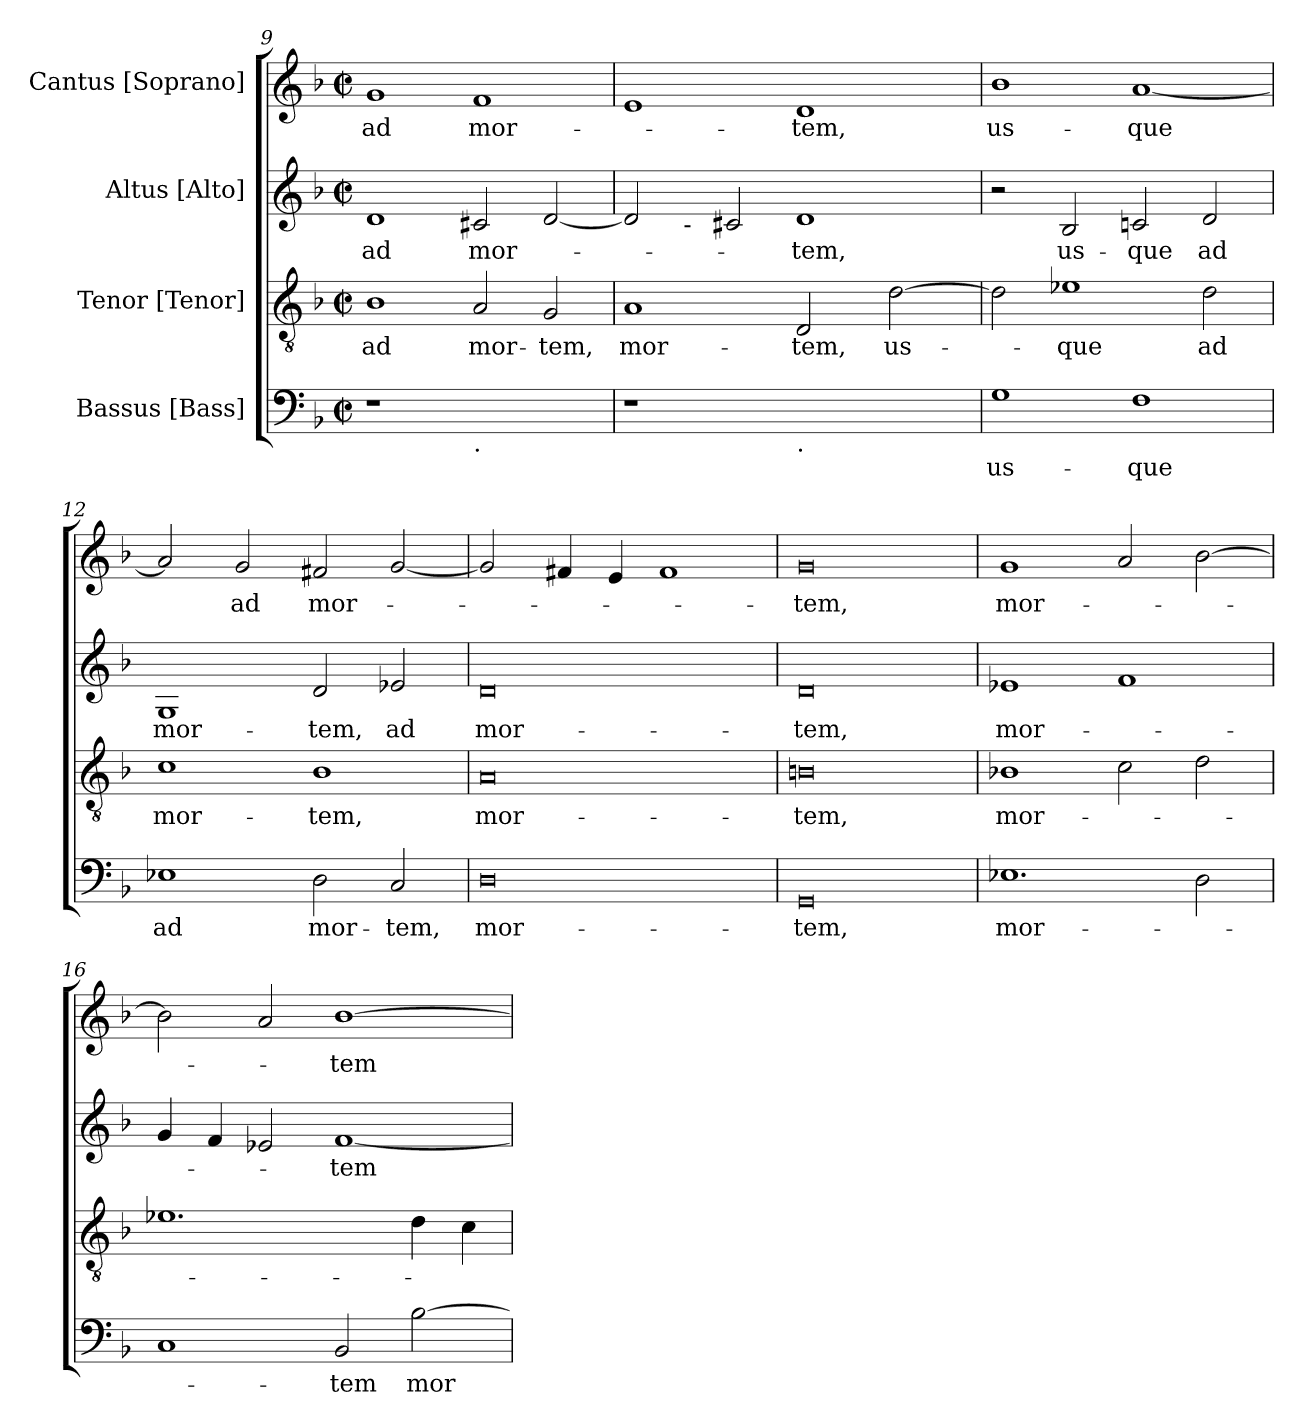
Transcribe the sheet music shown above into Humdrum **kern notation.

**kern	**text	**kern	**text	**kern	**text	**kern	**text
*part4	*part4	*part3	*part3	*part2	*part2	*part1	*part1
*staff4	*staff4	*staff3	*staff3	*staff2	*staff2	*staff1	*staff1
*I"Bassus [Bass]	*	*I"Tenor [Tenor]	*	*I"Altus [Alto]	*	*I"Cantus [Soprano]	*
*clefF4	*	*clefGv2	*	*clefG2	*	*clefG2	*
*k[b-]	*	*k[b-]	*	*k[b-]	*	*k[b-]	*
*F:	*	*F:	*	*F:	*	*F:	*
*M2/2	*	*M2/2	*	*M2/2	*	*M2/2	*
*met(c|)	*	*met(c|)	*	*met(c|)	*	*met(c|)	*
=9	=9	=9	=9	=9	=9	=9	=9
!	!	!	!LO:LY:b	!	!LO:LY:b	!	!LO:LY:b
1r	.	1B-	ad	1d	ad	1g	ad
!LO:TX:b:t=.	!	!	!	!	!	!	!
!	!	!	!LO:LY:b	!	!LO:LY:b	!	!LO:LY:b
1ryy	.	2A/	mor-	2c#X/	mor-	1f	mor-
!	!	!	!LO:LY:b	!	!	!	!
.	.	2G/	-tem,	[<2d/	.	.	.
!!LO:PB:g=z
=10	=10	=10	=10	=10	=10	=10	=10
!	!	!	!LO:LY:b	!	!	!	!
*	*	*	*	*^	*	*	*
1r	.	1A	mor-	2d/]	4ryy	.	1e	.
.	.	.	.	.	32ryy	.	.	.
!	!	!	!	!	!LO:TX:b:t=-	!	!	!
.	.	.	.	.	1ryy	.	.	.
.	.	.	.	2c#X/	.	.	.	.
!LO:TX:b:t=.	!	!	!	!	!	!	!	!
!	!	!	!LO:LY:b	!	!	!LO:LY:b	!	!LO:LY:b
1ryy	.	2D/	-tem,	1d	.	-tem,	1d	-tem,
.	.	.	.	.	2ryy	.	.	.
!	!	!	!LO:LY:b	!	!	!	!	!
.	.	[>2d\	us-	.	.	.	.	.
.	.	.	.	.	8..ryy	.	.	.
=11	=11	=11	=11	=11	=11	=11	=11	=11
!	!LO:LY:b	!	!	!	!	!	!	!LO:LY:b
*	*	*	*	*v	*v	*	*	*
1G	us-	2d\]	.	2r	.	1b-	us-
!	!	!	!LO:LY:b	!	!LO:LY:b	!	!
.	.	1e-X	-que	2B-/	us-	.	.
!	!LO:LY:b	!	!	!	!LO:LY:b	!	!LO:LY:b
1F	-que	.	.	2cn/	-que	[<1a	-que
!	!	!	!LO:LY:b	!	!LO:LY:b	!	!
.	.	2d\	ad	2d/	ad	.	.
=12	=12	=12	=12	=12	=12	=12	=12
!	!LO:LY:b	!	!LO:LY:b	!	!LO:LY:b	!	!
1E-X	ad	1c	mor-	1G	mor-	2a/]	.
!	!	!	!	!	!	!	!LO:LY:b
.	.	.	.	.	.	2g/	ad
!	!LO:LY:b	!	!LO:LY:b	!	!LO:LY:b	!	!LO:LY:b
2D\	mor-	1B-	-tem,	2d/	-tem,	2f#X/	mor-
!	!LO:LY:b	!	!	!	!LO:LY:b	!	!
2C/	-tem,	.	.	2e-X/	ad	[<2g/	.
=13	=13	=13	=13	=13	=13	=13	=13
!	!LO:LY:b	!	!LO:LY:b	!	!LO:LY:b	!	!
0D	mor-	0A	mor-	0d	mor-	2g/]	.
.	.	.	.	.	.	4f#X/	.
.	.	.	.	.	.	4e/	.
.	.	.	.	.	.	1f#	.
=14	=14	=14	=14	=14	=14	=14	=14
!	!LO:LY:b	!	!LO:LY:b	!	!LO:LY:b	!	!LO:LY:b
0GG	-tem,	0Bn	-tem,	0d	-tem,	0g	-tem,
!!LO:PB:g=z
=15	=15	=15	=15	=15	=15	=15	=15
!	!LO:LY:b	!	!LO:LY:b	!	!LO:LY:b	!	!LO:LY:b
1.E-X	mor-	1B-X	mor-	1e-X	mor-	1g	mor-
.	.	2c\	.	1f	.	2a/	.
2D\	.	2d\	.	.	.	[>2b-\	.
=16	=16	=16	=16	=16	=16	=16	=16
1C	.	1.e-X	.	4g/	.	2b-\]	.
.	.	.	.	4f/	.	.	.
.	.	.	.	2e-X/	.	2a/	.
!	!LO:LY:b	!	!	!	!LO:LY:b	!	!LO:LY:b
2BB-/	-tem	.	.	[<1f	-tem	[>1b-	-tem
!	!LO:LY:b	!	!	!	!	!	!
[>2B-\	mor-	4d\	.	.	.	.	.
.	.	4c\	.	.	.	.	.
=	=	=	=	=	=	=	=
*-	*-	*-	*-	*-	*-	*-	*-
